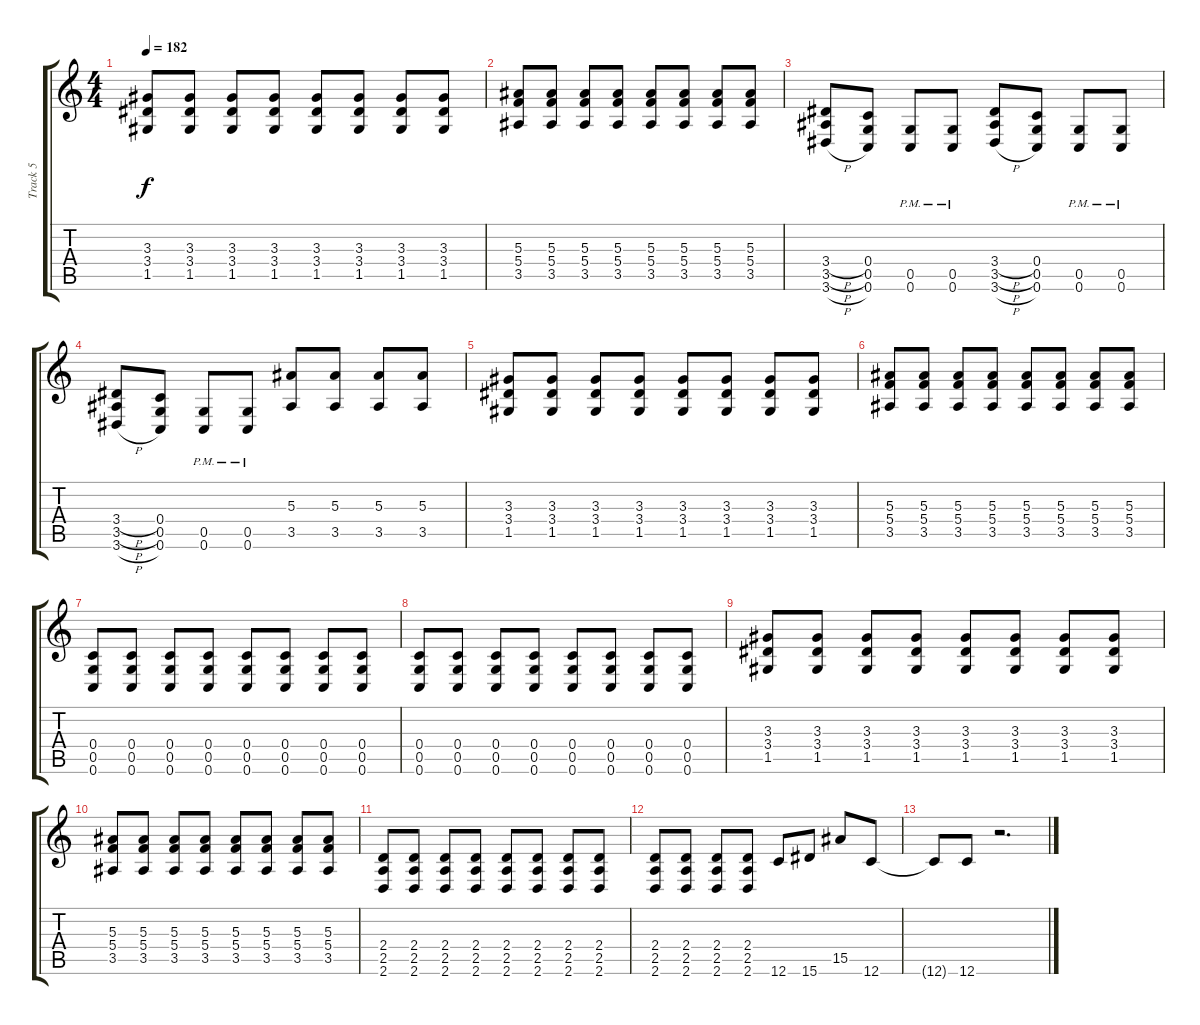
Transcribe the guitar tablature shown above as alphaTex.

\track ("Track 5" "Track 5") {instrument distortionguitar}
\staff {score tabs}
\tuning (D4 A3 F3 C3 G2 C2) {hide}
\ts (4 4)
\tempo 182
\clef g2
\ks c
(3.3 3.4 1.5).8{dy f} (3.3 3.4 1.5).8 (3.3 3.4 1.5).8 (3.3 3.4 1.5).8 (3.3 3.4 1.5).8 (3.3 3.4 1.5).8 (3.3 3.4 1.5).8 (3.3 3.4 1.5).8 |
(5.3 5.4 3.5).8 (5.3 5.4 3.5).8 (5.3 5.4 3.5).8 (5.3 5.4 3.5).8 (5.3 5.4 3.5).8 (5.3 5.4 3.5).8 (5.3 5.4 3.5).8 (5.3 5.4 3.5).8 |
(3.4{h} 3.5{h} 3.6{h}).8 (0.4 0.5 0.6).8 (0.5{pm} 0.6{pm}).8 (0.5{pm} 0.6{pm}).8 (3.4{h} 3.5{h} 3.6{h}).8 (0.4 0.5 0.6).8 (0.5{pm} 0.6{pm}).8 (0.5{pm} 0.6{pm}).8 |
(3.4{h} 3.5{h} 3.6{h}).8 (0.4 0.5 0.6).8 (0.5{pm} 0.6{pm}).8 (0.5{pm} 0.6{pm}).8 (5.3 3.5).8 (5.3 3.5).8 (5.3 3.5).8 (5.3 3.5).8 |
(3.3 3.4 1.5).8 (3.3 3.4 1.5).8 (3.3 3.4 1.5).8 (3.3 3.4 1.5).8 (3.3 3.4 1.5).8 (3.3 3.4 1.5).8 (3.3 3.4 1.5).8 (3.3 3.4 1.5).8 |
(5.3 5.4 3.5).8 (5.3 5.4 3.5).8 (5.3 5.4 3.5).8 (5.3 5.4 3.5).8 (5.3 5.4 3.5).8 (5.3 5.4 3.5).8 (5.3 5.4 3.5).8 (5.3 5.4 3.5).8 |
(0.4 0.5 0.6).8 (0.4 0.5 0.6).8 (0.4 0.5 0.6).8 (0.4 0.5 0.6).8 (0.4 0.5 0.6).8 (0.4 0.5 0.6).8 (0.4 0.5 0.6).8 (0.4 0.5 0.6).8 |
(0.4 0.5 0.6).8 (0.4 0.5 0.6).8 (0.4 0.5 0.6).8 (0.4 0.5 0.6).8 (0.4 0.5 0.6).8 (0.4 0.5 0.6).8 (0.4 0.5 0.6).8 (0.4 0.5 0.6).8 |
(3.3 3.4 1.5).8 (3.3 3.4 1.5).8 (3.3 3.4 1.5).8 (3.3 3.4 1.5).8 (3.3 3.4 1.5).8 (3.3 3.4 1.5).8 (3.3 3.4 1.5).8 (3.3 3.4 1.5).8 |
(5.3 5.4 3.5).8 (5.3 5.4 3.5).8 (5.3 5.4 3.5).8 (5.3 5.4 3.5).8 (5.3 5.4 3.5).8 (5.3 5.4 3.5).8 (5.3 5.4 3.5).8 (5.3 5.4 3.5).8 |
(2.4 2.5 2.6).8 (2.4 2.5 2.6).8 (2.4 2.5 2.6).8 (2.4 2.5 2.6).8 (2.4 2.5 2.6).8 (2.4 2.5 2.6).8 (2.4 2.5 2.6).8 (2.4 2.5 2.6).8 |
(2.4 2.5 2.6).8 (2.4 2.5 2.6).8 (2.4 2.5 2.6).8 (2.4 2.5 2.6).8 12.6.8 15.6.8 15.5.8 12.6.8 |
12.6{t}.8 12.6.8 r.2{d}
